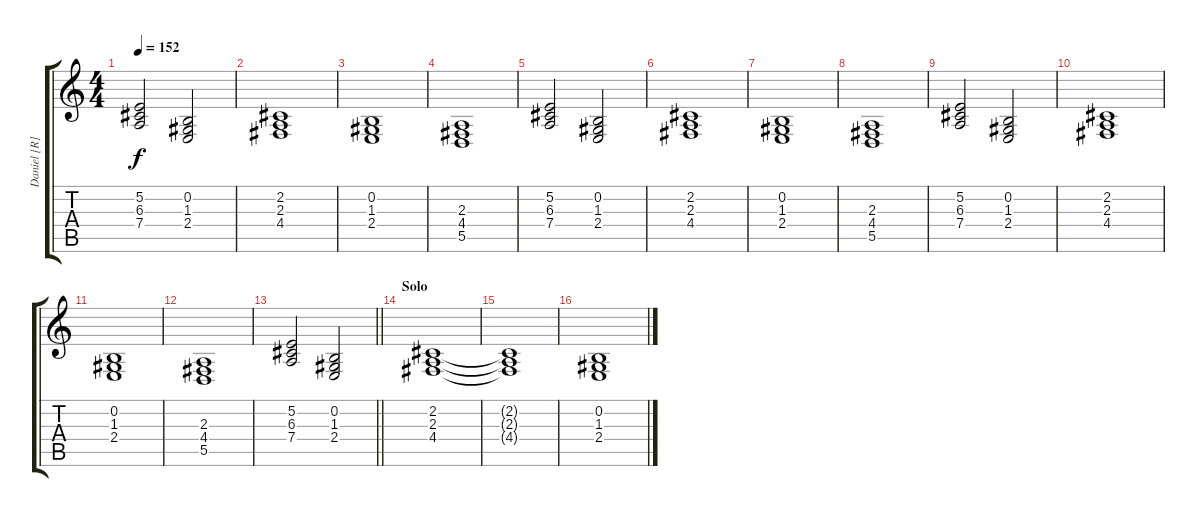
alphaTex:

\track ("Daniel [R]" "Daniel [R]") {instrument pad4choir}
\staff {score tabs}
\tuning (E4 B3 G3 D3 A2 E2) {hide}
\ts (4 4)
\tempo 152
\clef g2
\ks c
(5.2 6.3 7.4).2{dy f} (0.2 1.3 2.4).2 |
(2.2 2.3 4.4).1 |
(0.2 1.3 2.4).1 |
(2.3 4.4 5.5).1 |
(5.2 6.3 7.4).2 (0.2 1.3 2.4).2 |
(2.2 2.3 4.4).1 |
(0.2 1.3 2.4).1 |
(2.3 4.4 5.5).1 |
(5.2 6.3 7.4).2 (0.2 1.3 2.4).2 |
(2.2 2.3 4.4).1 |
(0.2 1.3 2.4).1 |
(2.3 4.4 5.5).1 |
\barLineRight lightlight
(5.2 6.3 7.4).2 (0.2 1.3 2.4).2 |
\section ("" "Solo")
(2.2 2.3 4.4).1 |
(2.2{t} 2.3{t} 4.4{t}).1 |
(0.2 1.3 2.4).1
